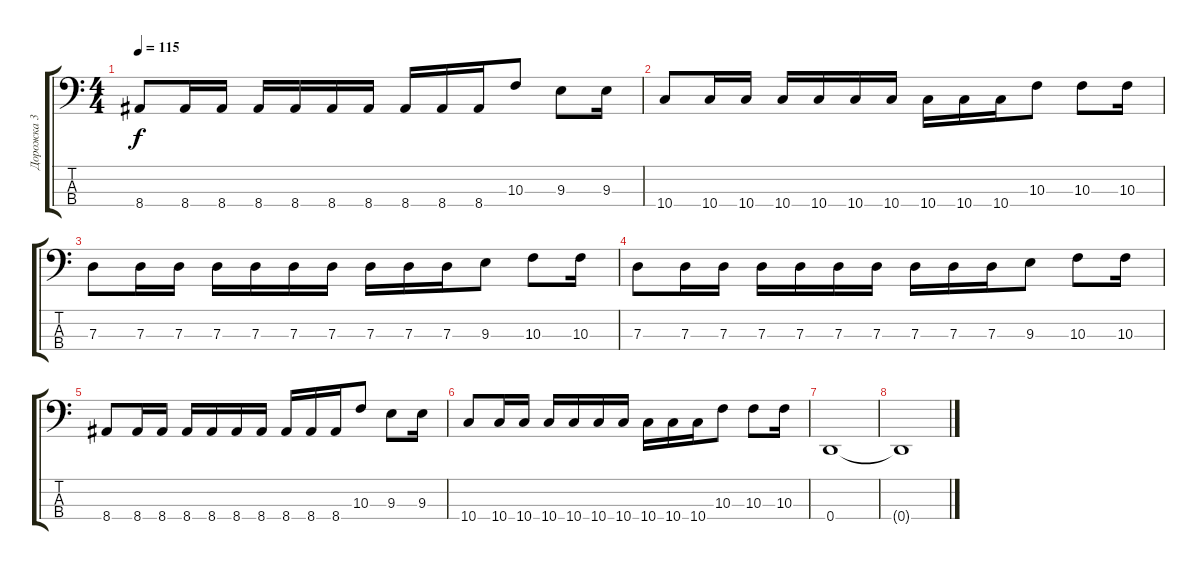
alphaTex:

\track ("Дорожка 3" "Дорожка 3") {instrument electricbassfinger}
\staff {score tabs}
\tuning (F2 C2 G1 D1) {hide}
\ts (4 4)
\tempo 115
\clef f4
\ks c
8.4.8{dy f} 8.4.16 8.4.16 8.4.16 8.4.16 8.4.16 8.4.16 8.4.16 8.4.16 8.4.16 10.3.8 9.3.8 9.3.16 |
10.4.8 10.4.16 10.4.16 10.4.16 10.4.16 10.4.16 10.4.16 10.4.16 10.4.16 10.4.16 10.3.8 10.3.8 10.3.16 |
7.3.8 7.3.16 7.3.16 7.3.16 7.3.16 7.3.16 7.3.16 7.3.16 7.3.16 7.3.16 9.3.8 10.3.8 10.3.16 |
7.3.8 7.3.16 7.3.16 7.3.16 7.3.16 7.3.16 7.3.16 7.3.16 7.3.16 7.3.16 9.3.8 10.3.8 10.3.16 |
8.4.8 8.4.16 8.4.16 8.4.16 8.4.16 8.4.16 8.4.16 8.4.16 8.4.16 8.4.16 10.3.8 9.3.8 9.3.16 |
10.4.8 10.4.16 10.4.16 10.4.16 10.4.16 10.4.16 10.4.16 10.4.16 10.4.16 10.4.16 10.3.8 10.3.8 10.3.16 |
0.4.1 |
0.4{t}.1
